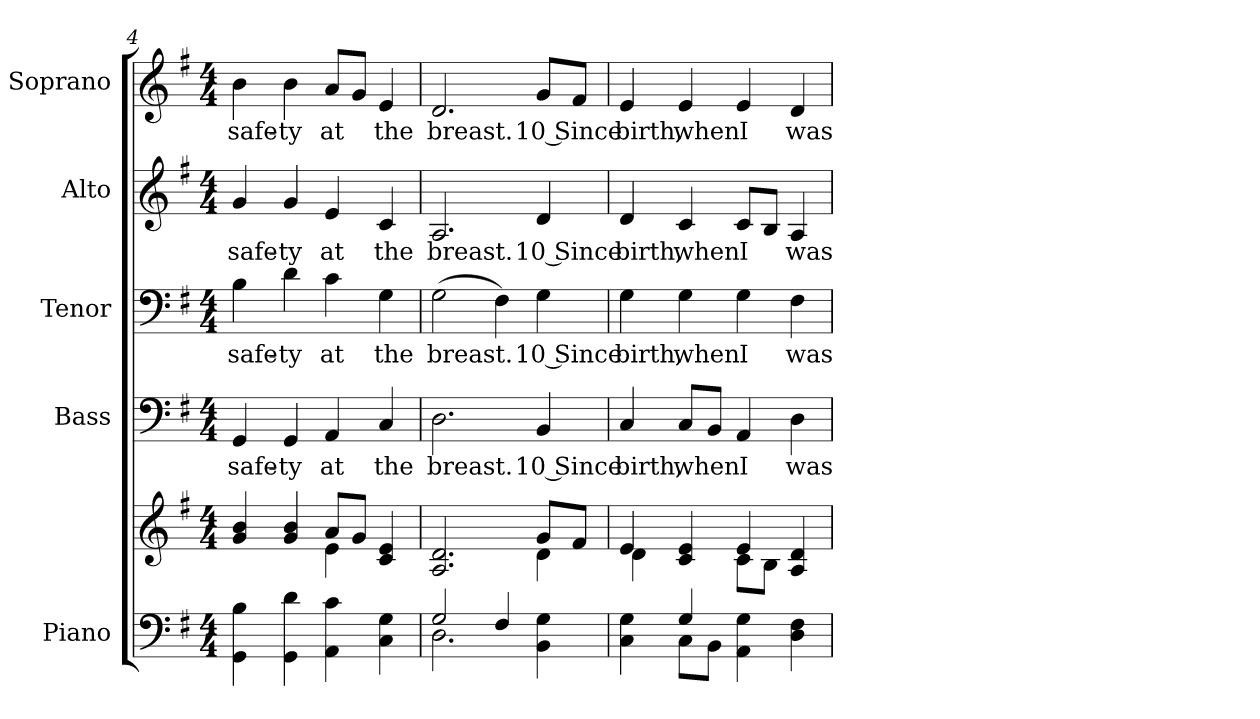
**kern	**kern	**kern	**text	**kern	**text	**kern	**text	**kern	**text
*part5	*part5	*part4	*part4	*part3	*part3	*part2	*part2	*part1	*part1
*staff6	*staff5	*staff4	*staff4	*staff3	*staff3	*staff2	*staff2	*staff1	*staff1
*I"Piano	*	*I"Bass	*	*I"Tenor	*	*I"Alto	*	*I"Soprano	*
*I'Pno.	*	*I'B.	*	*I'T.	*	*I'A.	*	*I'S.	*
*clefF4	*clefG2	*clefF4	*	*clefF4	*	*clefG2	*	*clefG2	*
*k[f#]	*k[f#]	*k[f#]	*	*k[f#]	*	*k[f#]	*	*k[f#]	*
*G:	*G:	*G:	*	*G:	*	*G:	*	*G:	*
*M4/4	*M4/4	*M4/4	*	*M4/4	*	*M4/4	*	*M4/4	*
=4	=4	=4	=4	=4	=4	=4	=4	=4	=4
*	*^	*	*	*	*	*	*	*	*
!	!	!	!	!LO:LY:b:color=#000000	!	!	!	!	!	!
!	!	!	!	!	!	!LO:LY:b:color=#000000	!	!	!	!
!	!	!	!	!	!	!	!	!LO:LY:b:color=#000000	!	!
!	!	!	!	!	!	!	!	!	!	!LO:LY:b:color=#000000
4GGi\ 4Bi	4gi/ 4bi	2ryy	4GGi/	safe-	4Bi\	safe-	4gi/	safe-	4bi\	safe-
!	!	!	!	!LO:LY:b:color=#000000	!	!	!	!	!	!
!	!	!	!	!	!	!LO:LY:b:color=#000000	!	!	!	!
!	!	!	!	!	!	!	!	!LO:LY:b:color=#000000	!	!
!	!	!	!	!	!	!	!	!	!	!LO:LY:b:color=#000000
4GGi\ 4di	4gi/ 4bi	.	4GGi/	-ty	4di\	-ty	4gi/	-ty	4bi\	-ty
!	!	!	!	!LO:LY:b:color=#000000	!	!	!	!	!	!
!	!	!	!	!	!	!LO:LY:b:color=#000000	!	!	!	!
!	!	!	!	!	!	!	!	!LO:LY:b:color=#000000	!	!
!	!	!	!	!	!	!	!	!	!	!LO:LY:b:color=#000000
4AAi\ 4ci	8ai/L	4ei\	4AAi/	at	4ci\	at	4ei/	at	8ai/L	at
.	8gi/J	.	.	.	.	.	.	.	8gi/J	.
!	!	!	!	!LO:LY:b:color=#000000	!	!	!	!	!	!
!	!	!	!	!	!	!LO:LY:b:color=#000000	!	!	!	!
!	!	!	!	!	!	!	!	!LO:LY:b:color=#000000	!	!
!	!	!	!	!	!	!	!	!	!	!LO:LY:b:color=#000000
4Ci\ 4Gi	4ci/ 4ei	4ryy	4Ci/	the	4Gi\	the	4ci/	the	4ei/	the
=5	=5	=5	=5	=5	=5	=5	=5	=5	=5	=5
*^	*	*	*	*	*	*	*	*	*	*
!	!	!	!	!	!LO:LY:b:color=#000000	!	!	!	!	!	!
!	!	!	!	!	!	!	!LO:LY:b:color=#000000	!	!	!	!
!	!	!	!	!	!	!	!	!	!LO:LY:b:color=#000000	!	!
!	!	!	!	!	!	!	!	!	!	!	!LO:LY:b:color=#000000
2Gi/	2.Di\	2.Ai/ 2.di	2ryy	2.Di\	breast.	(2Gi\	breast.	2.Ai/	breast.	2.di/	breast.
4F#i/	.	.	4ryy	.	.	4F#i\)	.	.	.	.	.
!	!	!	!	!	!LO:LY:b:color=#000000	!	!	!	!	!	!
!	!	!	!	!	!	!	!LO:LY:b:color=#000000	!	!	!	!
!	!	!	!	!	!	!	!	!	!LO:LY:b:color=#000000	!	!
!	!	!	!	!	!	!	!	!	!	!	!LO:LY:b:color=#000000
4BBi\ 4Gi	4ryy	8gi/L	4di\	4BBi/	10 Since	4Gi\	10 Since	4di/	10 Since	8gi/L	10 Since
.	.	8f#i/J	.	.	.	.	.	.	.	8f#i/J	.
!!LO:PB:g=z
=6	=6	=6	=6	=6	=6	=6	=6	=6	=6	=6	=6
!	!	!	!	!	!LO:LY:b:color=#000000	!	!	!	!	!	!
!	!	!	!	!	!	!	!LO:LY:b:color=#000000	!	!	!	!
!	!	!	!	!	!	!	!	!	!LO:LY:b:color=#000000	!	!
!	!	!	!	!	!	!	!	!	!	!	!LO:LY:b:color=#000000
4Ci\ 4Gi	4ryy	4ei/	4di\	4Ci/	birth,	4Gi\	birth,	4di/	birth,	4ei/	birth,
!	!	!	!	!	!LO:LY:b:color=#000000	!	!	!	!	!	!
!	!	!	!	!	!	!	!LO:LY:b:color=#000000	!	!	!	!
!	!	!	!	!	!	!	!	!	!LO:LY:b:color=#000000	!	!
!	!	!	!	!	!	!	!	!	!	!	!LO:LY:b:color=#000000
4Gi/	8Ci\L	4ci/ 4ei	4ryy	8Ci/L	when	4Gi\	when	4ci/	when	4ei/	when
.	8BBi\J	.	.	8BBi/J	.	.	.	.	.	.	.
!	!	!	!	!	!LO:LY:b:color=#000000	!	!	!	!	!	!
!	!	!	!	!	!	!	!LO:LY:b:color=#000000	!	!	!	!
!	!	!	!	!	!	!	!	!	!LO:LY:b:color=#000000	!	!
!	!	!	!	!	!	!	!	!	!	!	!LO:LY:b:color=#000000
4AAi\ 4Gi	2ryy	4ei/	8ci\L	4AAi/	I	4Gi\	I	8ci/L	I	4ei/	I
.	.	.	8Bi\J	.	.	.	.	8Bi/J	.	.	.
!	!	!	!	!	!LO:LY:b:color=#000000	!	!	!	!	!	!
!	!	!	!	!	!	!	!LO:LY:b:color=#000000	!	!	!	!
!	!	!	!	!	!	!	!	!	!LO:LY:b:color=#000000	!	!
!	!	!	!	!	!	!	!	!	!	!	!LO:LY:b:color=#000000
4Di\ 4F#i	.	4Ai/ 4di	4ryy	4Di\	was	4F#i\	was	4Ai/	was	4di/	was
*v	*v	*	*	*	*	*	*	*	*	*	*
*	*v	*v	*	*	*	*	*	*	*	*
=	=	=	=	=	=	=	=	=	=
*-	*-	*-	*-	*-	*-	*-	*-	*-	*-
